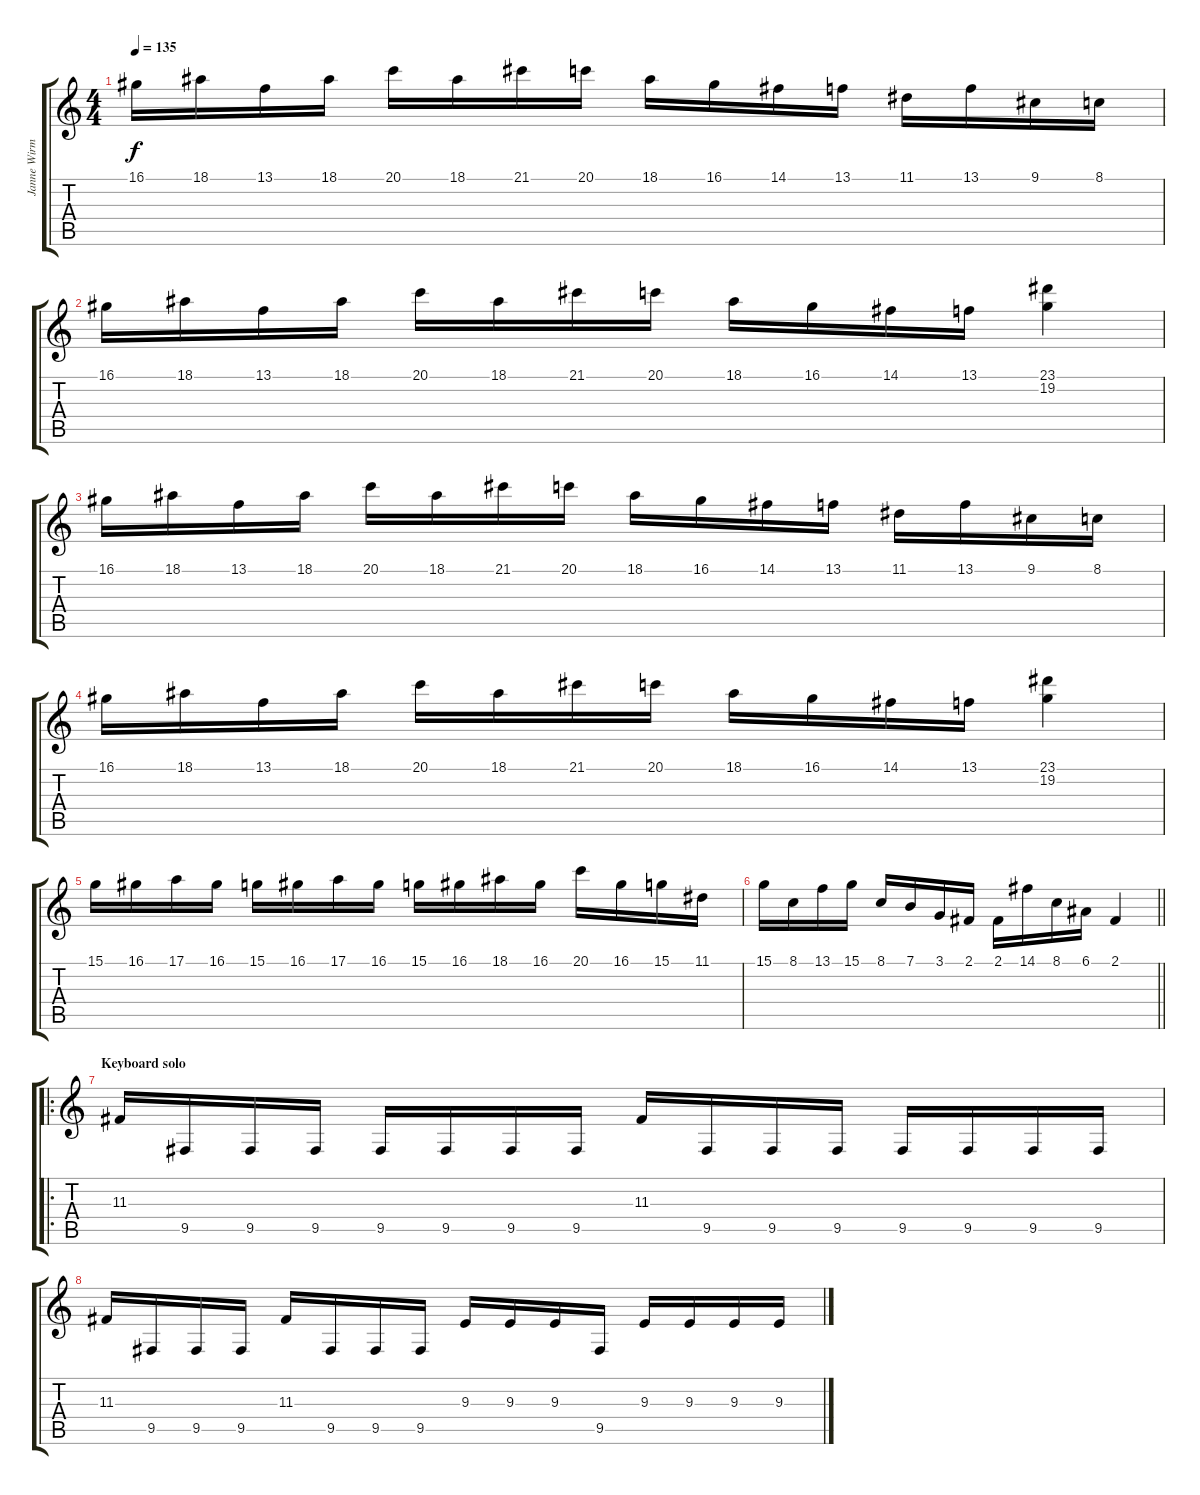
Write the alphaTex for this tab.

\track ("Janne Wirman" "Janne Wirm") {instrument lead2sawtooth}
\staff {score tabs}
\tuning (E4 Db4 G3 D3 A2 E2) {hide}
\ts (4 4)
\tempo 135
\clef g2
\ks c
16.1.16{dy f volume 13} 18.1.16 13.1.16 18.1.16 20.1.16 18.1.16 21.1.16 20.1.16 18.1.16 16.1.16 14.1.16 13.1.16 11.1.16 13.1.16 9.1.16 8.1.16 |
16.1.16 18.1.16 13.1.16 18.1.16 20.1.16 18.1.16 21.1.16 20.1.16 18.1.16 16.1.16 14.1.16 13.1.16 (23.1 19.2).4 |
16.1.16{volume 13} 18.1.16 13.1.16 18.1.16 20.1.16 18.1.16 21.1.16 20.1.16 18.1.16 16.1.16 14.1.16 13.1.16 11.1.16 13.1.16 9.1.16 8.1.16 |
16.1.16 18.1.16 13.1.16 18.1.16 20.1.16 18.1.16 21.1.16 20.1.16 18.1.16 16.1.16 14.1.16 13.1.16 (23.1 19.2).4 |
15.1.16 16.1.16 17.1.16 16.1.16 15.1.16 16.1.16 17.1.16 16.1.16 15.1.16 16.1.16 18.1.16 16.1.16 20.1.16 16.1.16 15.1.16 11.1.16 |
\barLineRight lightlight
15.1.16 8.1.16 13.1.16 15.1.16 8.1.16 7.1.16 3.1.16 2.1.16 2.1.16 14.1.16 8.1.16 6.1.16 2.1.4 |
\ro
\section ("" "Keyboard solo")
11.3.16{volume 16 instrument lead2sawtooth} 9.5.16 9.5.16 9.5.16 9.5.16 9.5.16 9.5.16 9.5.16 11.3.16 9.5.16 9.5.16 9.5.16 9.5.16 9.5.16 9.5.16 9.5.16 |
11.3.16 9.5.16 9.5.16 9.5.16 11.3.16 9.5.16 9.5.16 9.5.16 9.3.16 9.3.16 9.3.16 9.5.16 9.3.16 9.3.16 9.3.16 9.3.16
